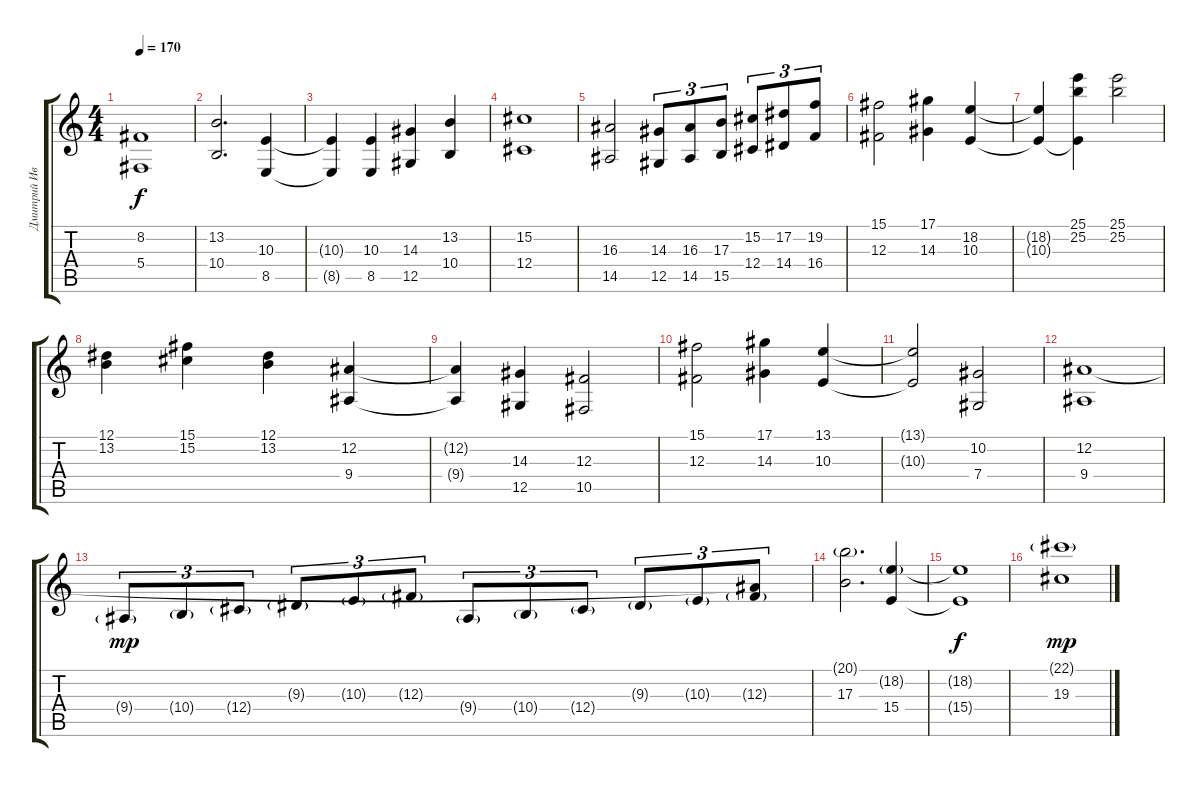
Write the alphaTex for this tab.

\track ("Дмитрий Иванов" "Дмитрий Ив") {instrument frenchhorn}
\staff {score tabs}
\tuning (Eb4 Bb3 Gb3 Db3 Ab2 Eb2) {hide}
\ts (4 4)
\tempo 170
\clef g2
\ks c
(8.2 5.4).1{dy f} |
(13.2 10.4).2{d} (10.3 8.5).4 |
(10.3{t} 8.5{t}).4 (10.3 8.5).4 (14.3 12.5).4 (13.2 10.4).4 |
(15.2 12.4).1 |
(16.3 14.5).2 (14.3 12.5).8{tu (3 2)} (16.3 14.5).8{tu (3 2)} (17.3 15.5).8{tu (3 2)} (15.2 12.4).8{tu (3 2)} (17.2 14.4).8{tu (3 2)} (19.2 16.4).8{tu (3 2)} |
(15.1 12.3).2 (17.1 14.3).4 (18.2 10.3).4 |
(18.2{t} 10.3{t}).4 (25.1 25.2 10.3{t}).4 (25.1 25.2).2 |
(12.1 13.2).4 (15.1 15.2).4 (12.1 13.2).4 (12.2 9.4).4 |
(12.2{t} 9.4{t}).4 (14.3 12.5).4 (12.3 10.5).2 |
(15.1 12.3).2 (17.1 14.3).4 (13.1 10.3).4 |
(13.1{t} 10.3{t}).2 (10.2 7.4).2 |
(12.2 9.4).1 |
9.4{g}.8{tu (3 2) dy mp} 10.4{g}.8{tu (3 2)} 12.4{g}.8{tu (3 2)} 9.3{g}.8{tu (3 2)} 10.3{g}.8{tu (3 2)} 12.3{g}.8{tu (3 2)} 9.4{g}.8{tu (3 2)} 10.4{g}.8{tu (3 2)} 12.4{g}.8{tu (3 2)} 9.3{g}.8{tu (3 2)} 10.3{g}.8{tu (3 2)} (12.2{t} 12.3{g}).8{tu (3 2)} |
(20.1{g} 17.3).2{d} (18.2{g} 15.4).4 |
(18.2{t} 15.4{t}).1{dy f} |
(22.1{g} 19.3).1{dy mp}
